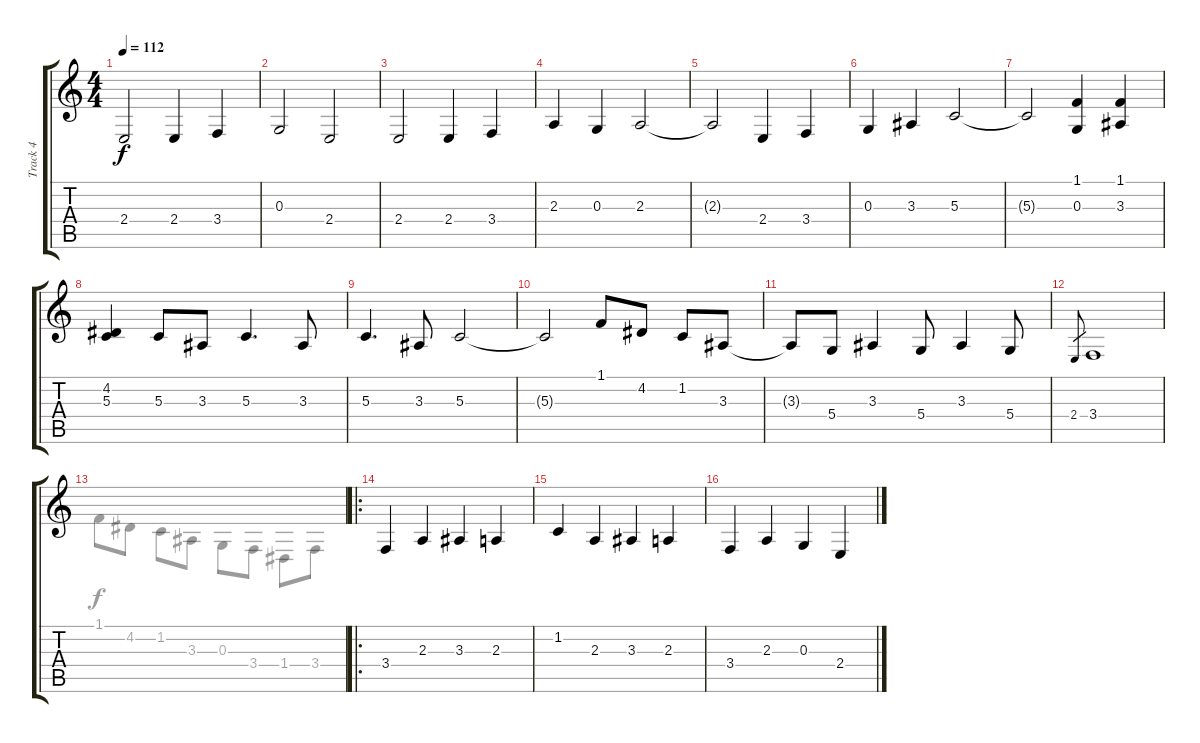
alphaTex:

\track ("Track 4" "Track 4") {instrument violin}
\staff {score tabs}
\tuning (E4 B3 G3 D3 A2 E2) {hide}
\voice
\ts (4 4)
\tempo 112
\clef g2
\ks c
2.4.2{dy f} 2.4.4 3.4.4 |
0.3.2 2.4.2 |
2.4.2 2.4.4 3.4.4 |
2.3.4 0.3.4 2.3.2 |
2.3{t}.2 2.4.4 3.4.4 |
0.3.4 3.3.4 5.3.2 |
5.3{t}.2 (1.1 0.3).4 (1.1 3.3).4 |
(4.2 5.3).4 5.3.8 3.3.8 5.3.4{d} 3.3.8 |
5.3.4{d} 3.3.8 5.3.2 |
5.3{t}.2 1.1.8 4.2.8 1.2.8 3.3.8 |
3.3{t}.8 5.4.8 3.3.4 5.4.8 3.3.4 5.4.8 |
2.4.8{gr} 3.4.1 |
|
\ro
3.4.4 2.3.4 3.3.4 2.3.4 |
1.2.4 2.3.4 3.3.4 2.3.4 |
3.4.4 2.3.4 0.3.4 2.4.4
\voice
\clef g2
\ottava regular
\simile none
\ks c
|
|
|
|
|
|
|
|
|
|
|
|
1.1.8 4.2.8 1.2.8 3.3.8 0.3.8 3.4.8 1.4.8 3.4.8 |
|
|
